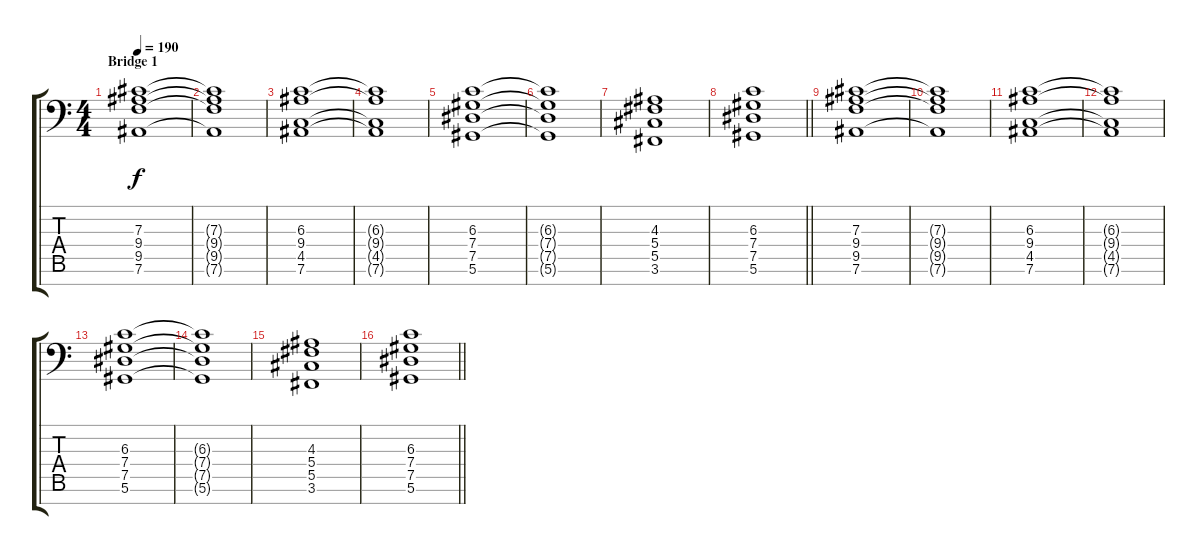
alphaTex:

\track "" {instrument stringensemble1}
\staff {score tabs}
\tuning (Eb4 Bb3 Gb3 Db3 Ab2 Eb2 Bb1) {hide}
\ts (4 4)
\section ("" "Bridge 1")
\tempo 190
\clef f4
\ks c
(7.3 9.4 9.5 7.6).1{dy f volume 13} |
(7.3{t} 9.4{t} 9.5{t} 7.6{t}).1 |
(6.3 9.4 4.5 7.6).1 |
(6.3{t} 9.4{t} 4.5{t} 7.6{t}).1 |
(6.3 7.4 7.5 5.6).1 |
(6.3{t} 7.4{t} 7.5{t} 5.6{t}).1 |
(4.3 5.4 5.5 3.6).1 |
\barLineRight lightlight
(6.3 7.4 7.5 5.6).1 |
(7.3 9.4 9.5 7.6).1 |
(7.3{t} 9.4{t} 9.5{t} 7.6{t}).1 |
(6.3 9.4 4.5 7.6).1 |
(6.3{t} 9.4{t} 4.5{t} 7.6{t}).1 |
(6.3 7.4 7.5 5.6).1 |
(6.3{t} 7.4{t} 7.5{t} 5.6{t}).1 |
(4.3 5.4 5.5 3.6).1 |
\barLineRight lightlight
(6.3 7.4 7.5 5.6).1
